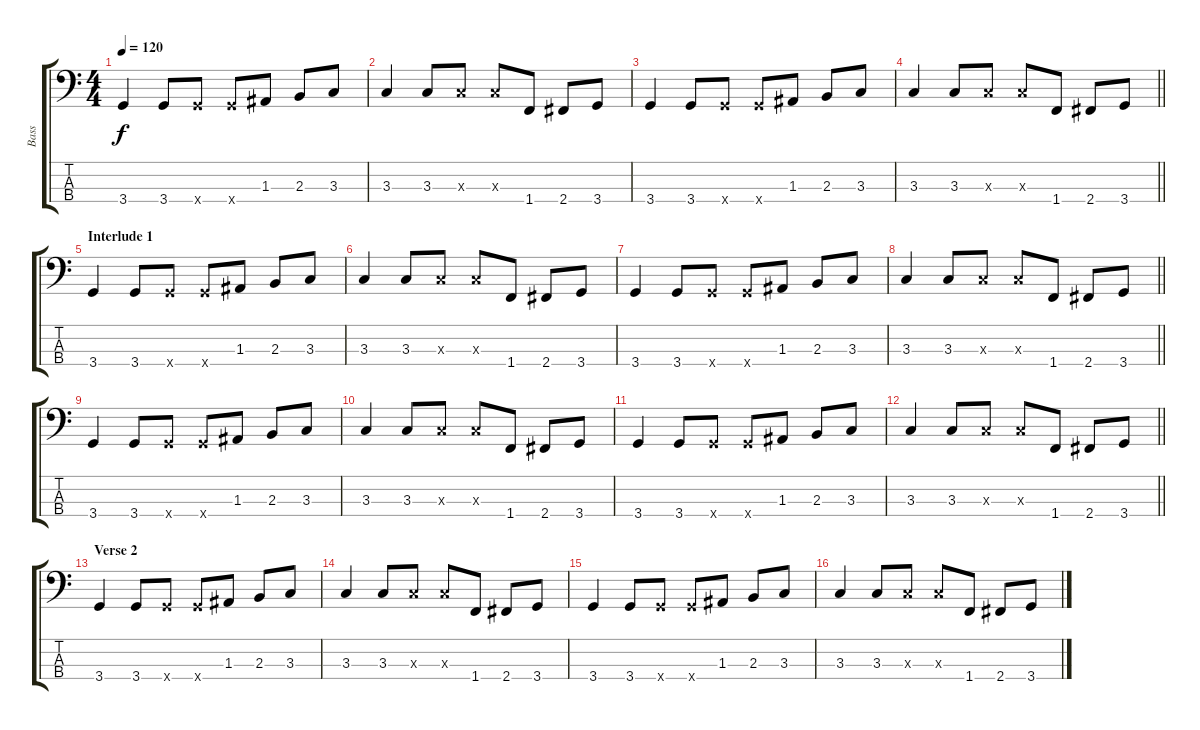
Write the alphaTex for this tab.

\track ("Bass" "Bass") {instrument electricbassfinger}
\staff {score tabs}
\tuning (G2 D2 A1 E1) {hide}
\ts (4 4)
\tempo 120
\clef f4
\ks c
3.4.4{dy f} 3.4.8 3.4{x}.8 3.4{x}.8 1.3.8 2.3.8 3.3.8 |
3.3.4 3.3.8 3.3{x}.8 3.3{x}.8 1.4.8 2.4.8 3.4.8 |
3.4.4 3.4.8 3.4{x}.8 3.4{x}.8 1.3.8 2.3.8 3.3.8 |
\barLineRight lightlight
3.3.4 3.3.8 3.3{x}.8 3.3{x}.8 1.4.8 2.4.8 3.4.8 |
\section ("" "Interlude 1")
3.4.4 3.4.8 3.4{x}.8 3.4{x}.8 1.3.8 2.3.8 3.3.8 |
3.3.4 3.3.8 3.3{x}.8 3.3{x}.8 1.4.8 2.4.8 3.4.8 |
3.4.4 3.4.8 3.4{x}.8 3.4{x}.8 1.3.8 2.3.8 3.3.8 |
\barLineRight lightlight
3.3.4 3.3.8 3.3{x}.8 3.3{x}.8 1.4.8 2.4.8 3.4.8 |
3.4.4 3.4.8 3.4{x}.8 3.4{x}.8 1.3.8 2.3.8 3.3.8 |
3.3.4 3.3.8 3.3{x}.8 3.3{x}.8 1.4.8 2.4.8 3.4.8 |
3.4.4 3.4.8 3.4{x}.8 3.4{x}.8 1.3.8 2.3.8 3.3.8 |
\barLineRight lightlight
3.3.4 3.3.8 3.3{x}.8 3.3{x}.8 1.4.8 2.4.8 3.4.8 |
\section ("" "Verse 2")
3.4.4 3.4.8 3.4{x}.8 3.4{x}.8 1.3.8 2.3.8 3.3.8 |
3.3.4 3.3.8 3.3{x}.8 3.3{x}.8 1.4.8 2.4.8 3.4.8 |
3.4.4 3.4.8 3.4{x}.8 3.4{x}.8 1.3.8 2.3.8 3.3.8 |
3.3.4 3.3.8 3.3{x}.8 3.3{x}.8 1.4.8 2.4.8 3.4.8
